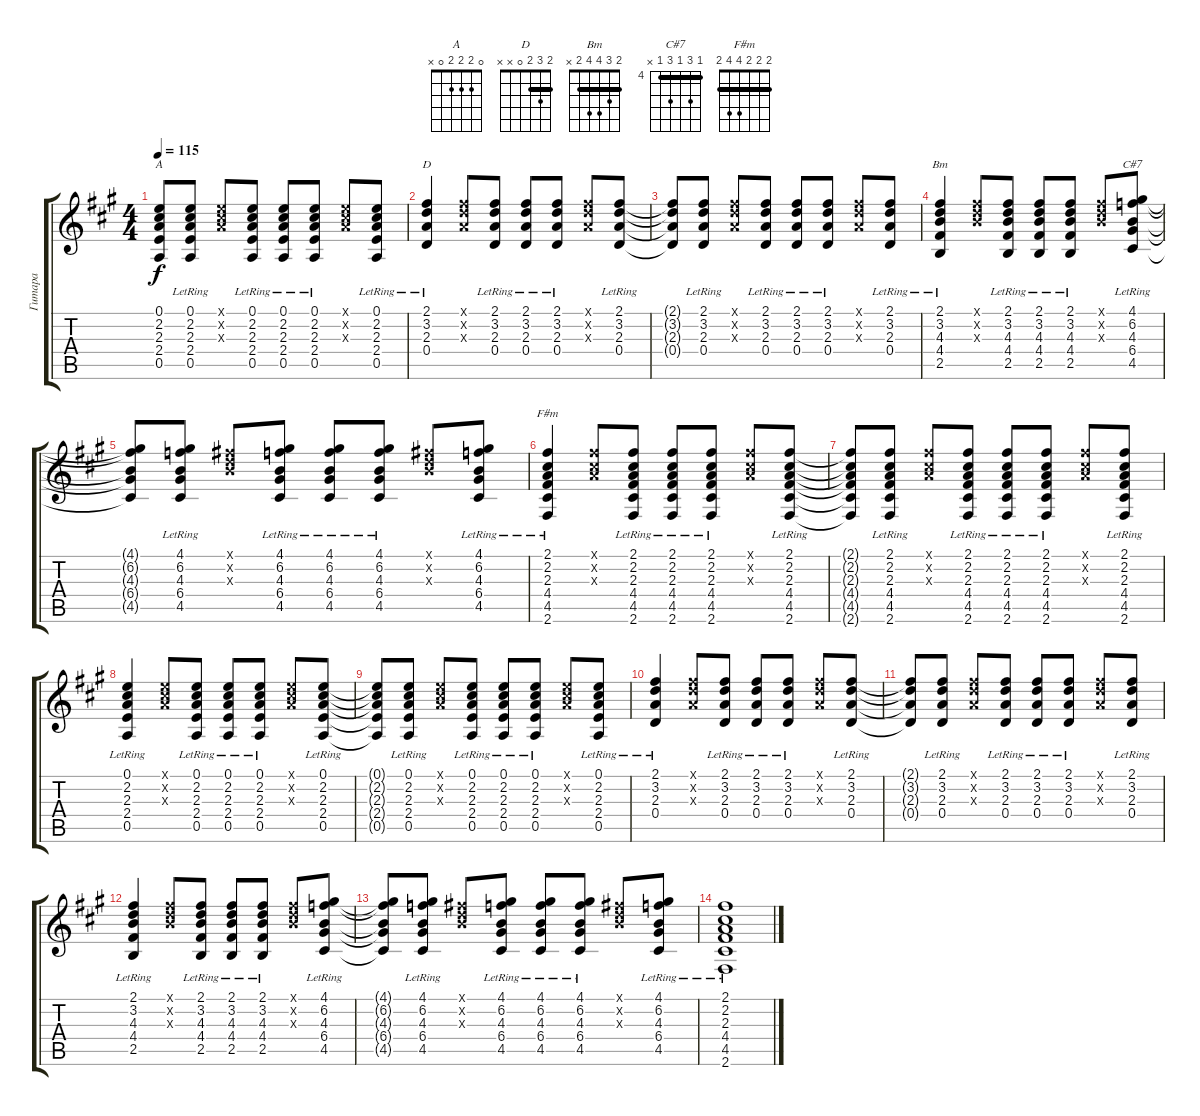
\track ("Гитара" "Гитара") {instrument acousticguitarsteel}
\staff {score tabs}
\tuning (E4 B3 G3 D3 A2 E2) {hide}
\chord ("A" 0 2 2 2 0 x)
\chord ("D" 2 3 2 0 x x) {barre 2}
\chord ("Bm" 2 3 4 4 2 x) {barre 2}
\chord ("C#7" 4 6 4 6 4 x) {firstfret 4 barre 4}
\chord ("F#m" 2 2 2 4 4 2) {barre 2}
\ts (4 4)
\tempo 115
\clef g2
\ks f#minor
(0.1{t} 2.2{t} 2.3{t} 2.4{t} 0.5{t}).8{ch "A" dy f} (0.1{lr} 2.2{lr} 2.3{lr} 2.4{lr} 0.5{lr}).8 (0.1{x} 2.2{x} 2.3{x}).8 (0.1{lr} 2.2{lr} 2.3{lr} 2.4{lr} 0.5{lr}).8 (0.1{lr} 2.2{lr} 2.3{lr} 2.4{lr} 0.5{lr}).8 (0.1{lr} 2.2{lr} 2.3{lr} 2.4{lr} 0.5{lr}).8 (0.1{x} 2.2{x} 2.3{x}).8 (0.1{lr} 2.2{lr} 2.3{lr} 2.4{lr} 0.5{lr}).8 |
(2.1{lr} 3.2{lr} 2.3{lr} 0.4{lr}).4{ch "D"} (2.1{x} 3.2{x} 2.3{x}).8 (2.1{lr} 3.2{lr} 2.3{lr} 0.4{lr}).8 (2.1{lr} 3.2{lr} 2.3{lr} 0.4{lr}).8 (2.1{lr} 3.2{lr} 2.3{lr} 0.4{lr}).8 (2.1{x} 3.2{x} 2.3{x}).8 (2.1{lr} 3.2{lr} 2.3{lr} 0.4{lr}).8 |
(2.1{t} 3.2{t} 2.3{t} 0.4{t}).8 (2.1{lr} 3.2{lr} 2.3{lr} 0.4{lr}).8 (2.1{x} 3.2{x} 2.3{x}).8 (2.1{lr} 3.2{lr} 2.3{lr} 0.4{lr}).8 (2.1{lr} 3.2{lr} 2.3{lr} 0.4{lr}).8 (2.1{lr} 3.2{lr} 2.3{lr} 0.4{lr}).8 (2.1{x} 3.2{x} 2.3{x}).8 (2.1{lr} 3.2{lr} 2.3{lr} 0.4{lr}).8 |
(2.1{lr} 3.2{lr} 4.3{lr} 4.4{lr} 2.5{lr}).4{ch "Bm"} (2.1{x} 3.2{x} 4.3{x}).8 (2.1{lr} 3.2{lr} 4.3{lr} 4.4{lr} 2.5{lr}).8 (2.1{lr} 3.2{lr} 4.3{lr} 4.4{lr} 2.5{lr}).8 (2.1{lr} 3.2{lr} 4.3{lr} 4.4{lr} 2.5{lr}).8 (2.1{x} 3.2{x} 4.3{x}).8 (4.1{lr} 6.2{lr} 4.3{lr} 6.4{lr} 4.5{lr}).8{ch "C#7"} |
(4.1{t} 6.2{t} 4.3{t} 6.4{t} 4.5{t}).8 (4.1{lr} 6.2{lr} 4.3{lr} 6.4{lr} 4.5{lr}).8 (2.1{x} 3.2{x} 4.3{x}).8 (4.1{lr} 6.2{lr} 4.3{lr} 6.4{lr} 4.5{lr}).8 (4.1{lr} 6.2{lr} 4.3{lr} 6.4{lr} 4.5{lr}).8 (4.1{lr} 6.2{lr} 4.3{lr} 6.4{lr} 4.5{lr}).8 (2.1{x} 3.2{x} 4.3{x}).8 (4.1{lr} 6.2{lr} 4.3{lr} 6.4{lr} 4.5{lr}).8 |
(2.1{lr} 2.2{lr} 2.3{lr} 4.4{lr} 4.5{lr} 2.6{lr}).4{ch "F#m"} (2.1{x} 2.2{x} 2.3{x}).8 (2.1{lr} 2.2{lr} 2.3{lr} 4.4{lr} 4.5{lr} 2.6{lr}).8 (2.1{lr} 2.2{lr} 2.3{lr} 4.4{lr} 4.5{lr} 2.6{lr}).8 (2.1{lr} 2.2{lr} 2.3{lr} 4.4{lr} 4.5{lr} 2.6{lr}).8 (2.1{x} 2.2{x} 2.3{x}).8 (2.1{lr} 2.2{lr} 2.3{lr} 4.4{lr} 4.5{lr} 2.6{lr}).8 |
(2.1{t} 2.2{t} 2.3{t} 4.4{t} 4.5{t} 2.6{t}).8 (2.1{lr} 2.2{lr} 2.3{lr} 4.4{lr} 4.5{lr} 2.6{lr}).8 (2.1{x} 2.2{x} 2.3{x}).8 (2.1{lr} 2.2{lr} 2.3{lr} 4.4{lr} 4.5{lr} 2.6{lr}).8 (2.1{lr} 2.2{lr} 2.3{lr} 4.4{lr} 4.5{lr} 2.6{lr}).8 (2.1{lr} 2.2{lr} 2.3{lr} 4.4{lr} 4.5{lr} 2.6{lr}).8 (2.1{x} 2.2{x} 2.3{x}).8 (2.1{lr} 2.2{lr} 2.3{lr} 4.4{lr} 4.5{lr} 2.6{lr}).8 |
(0.1{lr} 2.2{lr} 2.3{lr} 2.4{lr} 0.5{lr}).4 (0.1{x} 2.2{x} 2.3{x}).8 (0.1{lr} 2.2{lr} 2.3{lr} 2.4{lr} 0.5{lr}).8 (0.1{lr} 2.2{lr} 2.3{lr} 2.4{lr} 0.5{lr}).8 (0.1{lr} 2.2{lr} 2.3{lr} 2.4{lr} 0.5{lr}).8 (0.1{x} 2.2{x} 2.3{x}).8 (0.1{lr} 2.2{lr} 2.3{lr} 2.4{lr} 0.5{lr}).8 |
(0.1{t} 2.2{t} 2.3{t} 2.4{t} 0.5{t}).8 (0.1{lr} 2.2{lr} 2.3{lr} 2.4{lr} 0.5{lr}).8 (0.1{x} 2.2{x} 2.3{x}).8 (0.1{lr} 2.2{lr} 2.3{lr} 2.4{lr} 0.5{lr}).8 (0.1{lr} 2.2{lr} 2.3{lr} 2.4{lr} 0.5{lr}).8 (0.1{lr} 2.2{lr} 2.3{lr} 2.4{lr} 0.5{lr}).8 (0.1{x} 2.2{x} 2.3{x}).8 (0.1{lr} 2.2{lr} 2.3{lr} 2.4{lr} 0.5{lr}).8 |
(2.1{lr} 3.2{lr} 2.3{lr} 0.4{lr}).4 (2.1{x} 3.2{x} 2.3{x}).8 (2.1{lr} 3.2{lr} 2.3{lr} 0.4{lr}).8 (2.1{lr} 3.2{lr} 2.3{lr} 0.4{lr}).8 (2.1{lr} 3.2{lr} 2.3{lr} 0.4{lr}).8 (2.1{x} 3.2{x} 2.3{x}).8 (2.1{lr} 3.2{lr} 2.3{lr} 0.4{lr}).8 |
(2.1{t} 3.2{t} 2.3{t} 0.4{t}).8 (2.1{lr} 3.2{lr} 2.3{lr} 0.4{lr}).8 (2.1{x} 3.2{x} 2.3{x}).8 (2.1{lr} 3.2{lr} 2.3{lr} 0.4{lr}).8 (2.1{lr} 3.2{lr} 2.3{lr} 0.4{lr}).8 (2.1{lr} 3.2{lr} 2.3{lr} 0.4{lr}).8 (2.1{x} 3.2{x} 2.3{x}).8 (2.1{lr} 3.2{lr} 2.3{lr} 0.4{lr}).8 |
(2.1{lr} 3.2{lr} 4.3{lr} 4.4{lr} 2.5{lr}).4 (2.1{x} 3.2{x} 4.3{x}).8 (2.1{lr} 3.2{lr} 4.3{lr} 4.4{lr} 2.5{lr}).8 (2.1{lr} 3.2{lr} 4.3{lr} 4.4{lr} 2.5{lr}).8 (2.1{lr} 3.2{lr} 4.3{lr} 4.4{lr} 2.5{lr}).8 (2.1{x} 3.2{x} 4.3{x}).8 (4.1{lr} 6.2{lr} 4.3{lr} 6.4{lr} 4.5{lr}).8 |
(4.1{t} 6.2{t} 4.3{t} 6.4{t} 4.5{t}).8 (4.1{lr} 6.2{lr} 4.3{lr} 6.4{lr} 4.5{lr}).8 (2.1{x} 3.2{x} 4.3{x}).8 (4.1{lr} 6.2{lr} 4.3{lr} 6.4{lr} 4.5{lr}).8 (4.1{lr} 6.2{lr} 4.3{lr} 6.4{lr} 4.5{lr}).8 (4.1{lr} 6.2{lr} 4.3{lr} 6.4{lr} 4.5{lr}).8 (2.1{x} 3.2{x} 4.3{x}).8 (4.1{lr} 6.2{lr} 4.3{lr} 6.4{lr} 4.5{lr}).8 |
(2.1{lr} 2.2{lr} 2.3{lr} 4.4{lr} 4.5{lr} 2.6{lr}).1
